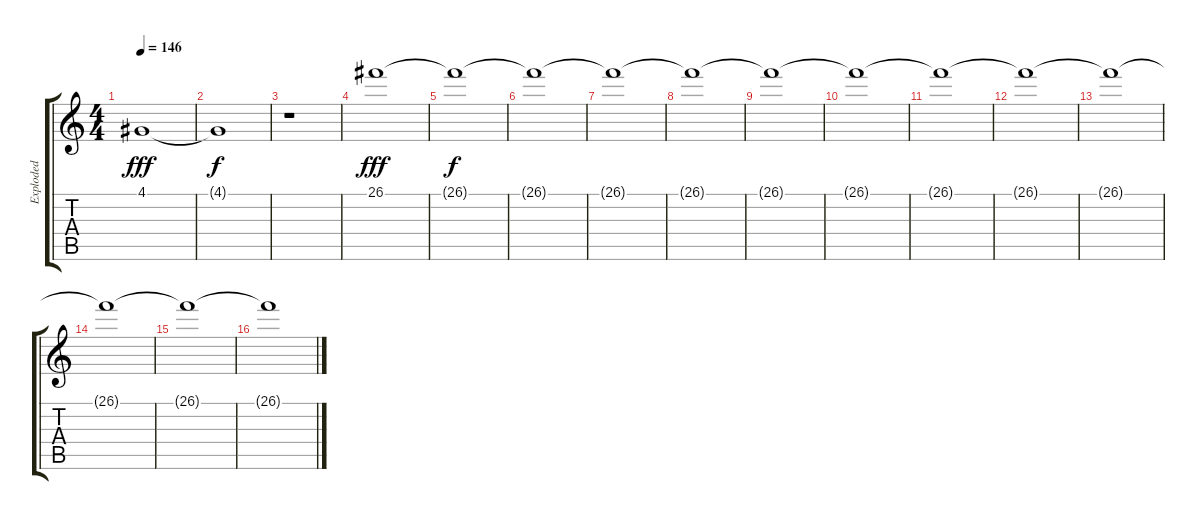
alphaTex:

\track ("Exploded" "Exploded") {instrument stringensemble1}
\staff {score tabs}
\tuning (E4 B3 G3 D3 A2 E2) {hide}
\ts (4 4)
\tempo 146
\clef g2
\ks c
4.1.1{dy fff} |
4.1{t}.1{dy f} |
r.1 |
26.1.1{dy fff} |
26.1{t}.1{dy f} |
26.1{t}.1 |
26.1{t}.1 |
26.1{t}.1 |
26.1{t}.1 |
26.1{t}.1 |
26.1{t}.1 |
26.1{t}.1 |
26.1{t}.1 |
26.1{t}.1 |
26.1{t}.1 |
26.1{t}.1
